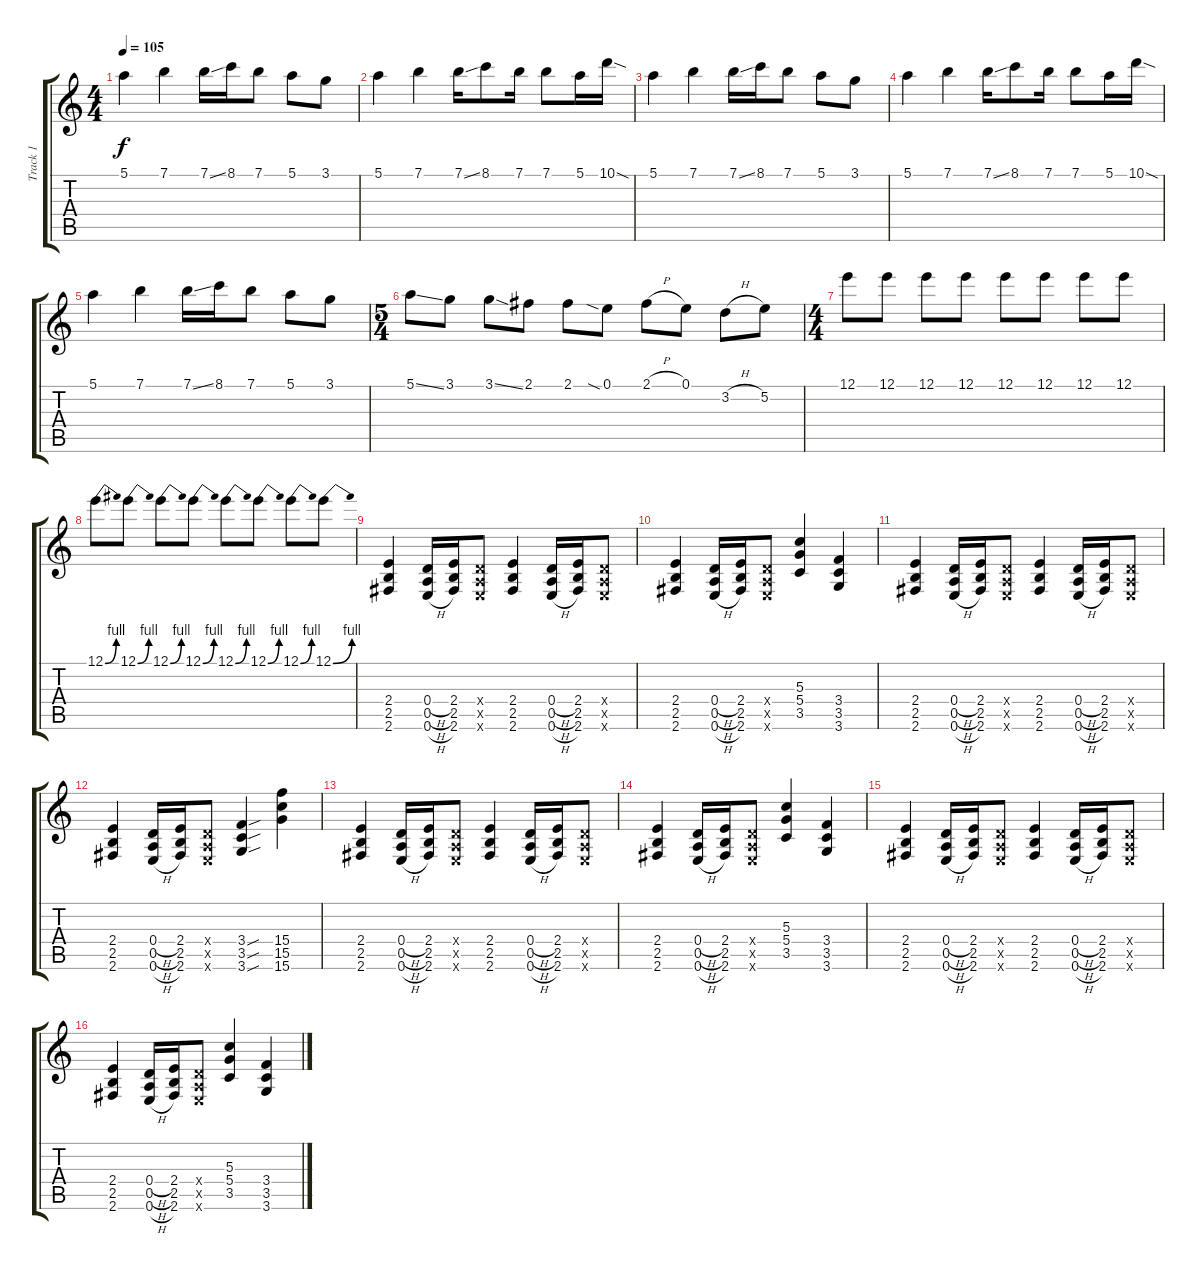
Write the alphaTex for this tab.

\track ("Track 1" "Track 1") {instrument distortionguitar}
\staff {score tabs}
\tuning (E4 B3 G3 D3 A2 E2) {hide}
\ts (4 4)
\tempo 105
\clef g2
\ks c
5.1.4{dy f} 7.1.4 7.1{ss}.16 8.1.16 7.1.8 5.1.8 3.1.8 |
5.1.4 7.1.4 7.1{ss}.16 8.1.8 7.1.16 7.1.8 5.1.16 10.1{sod}.16 |
5.1.4 7.1.4 7.1{ss}.16 8.1.16 7.1.8 5.1.8 3.1.8 |
5.1.4 7.1.4 7.1{ss}.16 8.1.8 7.1.16 7.1.8 5.1.16 10.1{sod}.16 |
5.1.4 7.1.4 7.1{ss}.16 8.1.16 7.1.8 5.1.8 3.1.8 |
\ts (5 4)
5.1{ss}.8 3.1.8 3.1{ss}.8 2.1.8 2.1.8 0.1{sia}.8 2.1{h}.8 0.1.8 3.2{h}.8 5.2.8 |
\ts (4 4)
12.1.8 12.1.8 12.1.8 12.1.8 12.1.8 12.1.8 12.1.8 12.1.8 |
12.1{be (bend 0 0 60 4)}.8 12.1{be (bend 0 0 60 4)}.8 12.1{be (bend 0 0 60 4)}.8 12.1{be (bend 0 0 60 4)}.8 12.1{be (bend 0 0 60 4)}.8 12.1{be (bend 0 0 60 4)}.8 12.1{be (bend 0 0 60 4)}.8 12.1{be (bend 0 0 60 4)}.8 |
(2.4 2.5 2.6).4 (0.4{h} 0.5{h} 0.6{h}).16 (2.4 2.5 2.6).16 (0.4{x} 0.5{x} 0.6{x}).8 (2.4 2.5 2.6).4 (0.4{h} 0.5{h} 0.6{h}).16 (2.4 2.5 2.6).16 (0.4{x} 0.5{x} 0.6{x}).8 |
(2.4 2.5 2.6).4 (0.4{h} 0.5{h} 0.6{h}).16 (2.4 2.5 2.6).16 (0.4{x} 0.5{x} 0.6{x}).8 (5.3 5.4 3.5).4 (3.4 3.5 3.6).4 |
(2.4 2.5 2.6).4 (0.4{h} 0.5{h} 0.6{h}).16 (2.4 2.5 2.6).16 (0.4{x} 0.5{x} 0.6{x}).8 (2.4 2.5 2.6).4 (0.4{h} 0.5{h} 0.6{h}).16 (2.4 2.5 2.6).16 (0.4{x} 0.5{x} 0.6{x}).8 |
(2.4 2.5 2.6).4 (0.4{h} 0.5{h} 0.6{h}).16 (2.4 2.5 2.6).16 (0.4{x} 0.5{x} 0.6{x}).8 (3.4{sou} 3.5{sou} 3.6{sou}).4 (15.4 15.5 15.6).4 |
(2.4 2.5 2.6).4 (0.4{h} 0.5{h} 0.6{h}).16 (2.4 2.5 2.6).16 (0.4{x} 0.5{x} 0.6{x}).8 (2.4 2.5 2.6).4 (0.4{h} 0.5{h} 0.6{h}).16 (2.4 2.5 2.6).16 (0.4{x} 0.5{x} 0.6{x}).8 |
(2.4 2.5 2.6).4 (0.4{h} 0.5{h} 0.6{h}).16 (2.4 2.5 2.6).16 (0.4{x} 0.5{x} 0.6{x}).8 (5.3 5.4 3.5).4 (3.4 3.5 3.6).4 |
(2.4 2.5 2.6).4 (0.4{h} 0.5{h} 0.6{h}).16 (2.4 2.5 2.6).16 (0.4{x} 0.5{x} 0.6{x}).8 (2.4 2.5 2.6).4 (0.4{h} 0.5{h} 0.6{h}).16 (2.4 2.5 2.6).16 (0.4{x} 0.5{x} 0.6{x}).8 |
(2.4 2.5 2.6).4 (0.4{h} 0.5{h} 0.6{h}).16 (2.4 2.5 2.6).16 (0.4{x} 0.5{x} 0.6{x}).8 (5.3 5.4 3.5).4 (3.4 3.5 3.6).4
